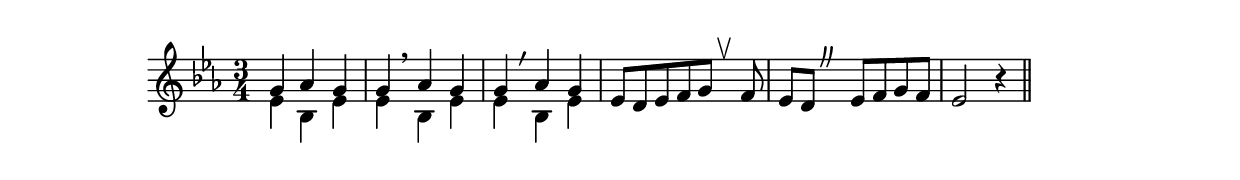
%% Do not edit this file; it is auto-generated from LSR http://lsr.dsi.unimi.it
%% This file is in the public domain.
\version "2.11.50"

\header {
  lsrtags = "winds"

  texidoc = "
Breathing signs are available in different tastes: commas (default),
ticks, vees and \"railroad tracks\" (caesura).

"
  doctitle = "Breathing signs"
} % begin verbatim
\new Staff \relative c'' {
  \key es \major
  \time 3/4
  % this bar contains no \breathe
  << { g4 as g } \\ { es4 bes es } >> |
  % Modern notation:
  % by default, \breathe uses the rcomma, just as if saying:
  % \override BreathingSign  #'text = #(make-musicglyph-markup "scripts.rcomma")
  << { g4 as g } \\ { es4 \breathe bes es } >> |
  
  % rvarcomma and lvarcomma are variations of the default rcomma and lcomma
  % N.B.: must use Staff context here, since we start a Voice below
  \override Staff.BreathingSign  #'text = #(make-musicglyph-markup "scripts.rvarcomma")
  << { g4 as g } \\ { es4 \breathe bes es } >> |
  
  % vee
  \override BreathingSign  #'text = #(make-musicglyph-markup "scripts.upbow")
  es8[ d es f g] \breathe f |
  
  % caesura
  \override BreathingSign  #'text = #(make-musicglyph-markup "scripts.caesura.curved")
  es8[ d] \breathe  es[ f g f] |
  es2 r4 \bar "||"
}
